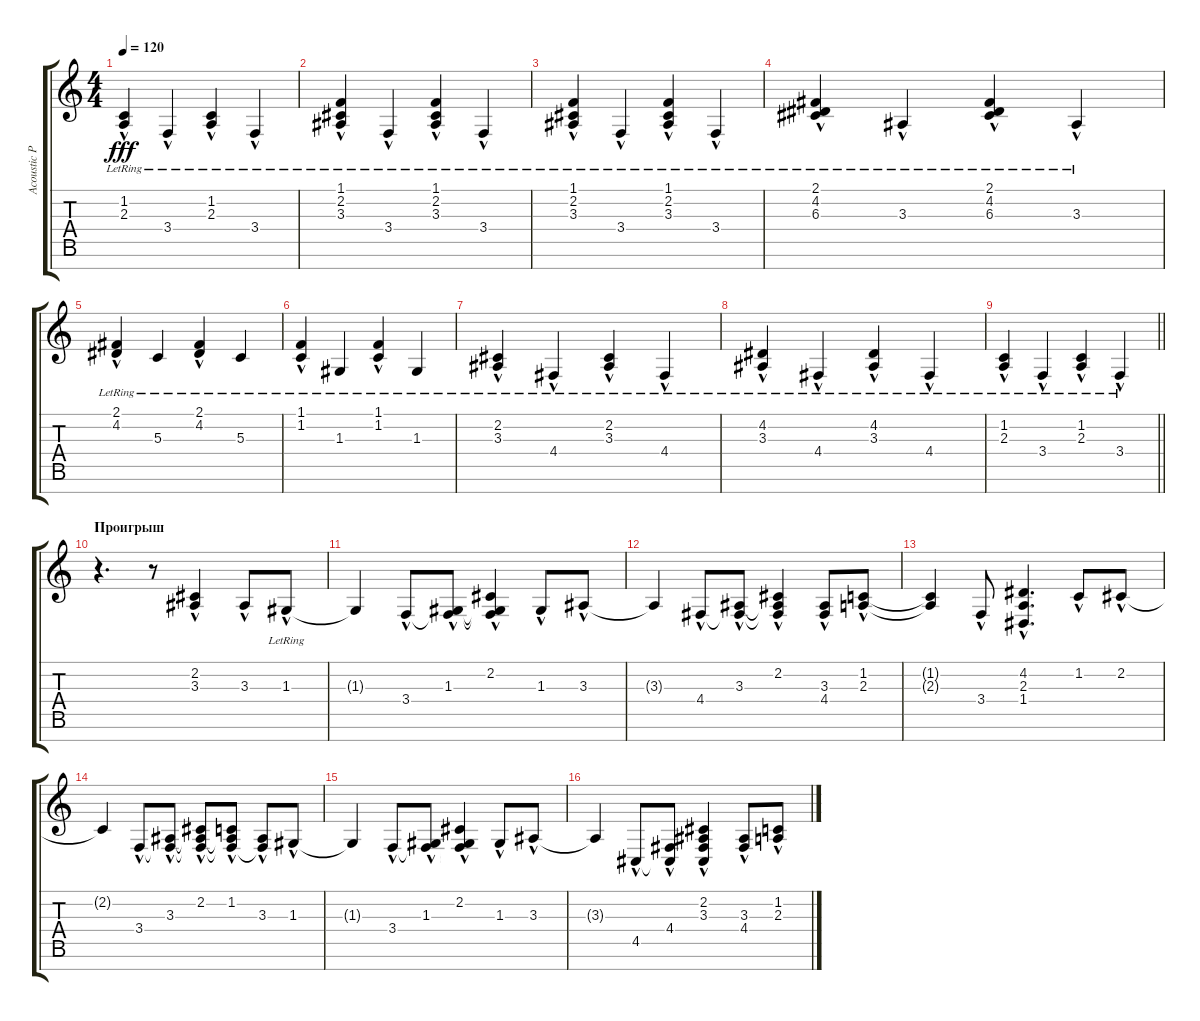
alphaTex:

\track ("Acoustic Piano (Staff 1)" "Acoustic P") {instrument brightacousticpiano}
\staff {score tabs}
\tuning (E4 B3 G3 D3 A2 E2 B1) {hide}
\ts (4 4)
\tempo 120
\clef g2
\ks c
(1.2{hac lr} 2.3{hac lr}).4{dy fff} 3.4{hac lr}.4 (1.2{hac lr} 2.3{hac lr}).4 3.4{hac lr}.4 |
(1.1{lr} 2.2{hac lr} 3.3{hac lr}).4 3.4{hac lr}.4 (1.1{lr} 2.2{hac lr} 3.3{hac lr}).4 3.4{hac lr}.4 |
(1.1{lr} 2.2{hac lr} 3.3{hac lr}).4 3.4{hac lr}.4 (1.1{lr} 2.2{hac lr} 3.3{hac lr}).4 3.4{hac lr}.4 |
(2.1{hac lr} 4.2{hac lr} 6.3{hac lr}).4 3.3{hac lr}.4 (2.1{hac lr} 4.2{hac lr} 6.3{hac lr}).4 3.3{hac lr}.4 |
(2.1{hac lr} 4.2{hac lr}).4 5.3{lr}.4 (2.1{hac lr} 4.2{hac lr}).4 5.3{lr}.4 |
(1.1{hac lr} 1.2{hac lr}).4 1.3{lr}.4 (1.1{hac lr} 1.2{hac lr}).4 1.3{lr}.4 |
(2.2{hac lr} 3.3{hac lr}).4 4.4{hac lr}.4 (2.2{hac lr} 3.3{hac lr}).4 4.4{hac lr}.4 |
(4.2{hac lr} 3.3{hac lr}).4 4.4{hac lr}.4 (4.2{hac lr} 3.3{hac lr}).4 4.4{hac lr}.4 |
\barLineRight lightlight
(1.2{hac lr} 2.3{hac lr}).4 3.4{hac lr}.4 (1.2{hac lr} 2.3{hac lr}).4 3.4{hac lr}.4 |
\section ("" "Проигрыш")
r.4{d} r.8 (2.2{hac} 3.3{hac}).4 3.3{hac}.8 1.3{hac lr}.8 |
1.3{t}.4 3.4{hac}.8 (1.3{hac} 3.4{t}).8 (2.2{hac} 1.3{t} 3.4{t}).4 1.3{hac}.8 3.3{hac}.8 |
3.3{t}.4 4.4{hac}.8 (3.3{hac} 4.4{t}).8 (2.2{hac} 3.3{t} 4.4{t}).4 (3.3{hac} 4.4{hac}).8 (1.2{hac} 2.3{hac}).8 |
(1.2{t} 2.3{t}).4 3.4{hac}.8 (4.2{hac} 2.3{hac} 1.4{hac}).4{d} 1.2{hac}.8 2.2{hac}.8 |
2.2{t}.4 3.4{hac}.8 (3.3{hac} 3.4{t}).8 (2.2{hac} 3.3{t} 3.4{t}).8 (1.2{hac} 3.3{t} 3.4{t}).8 (3.3{hac} 3.4{t}).8 1.3{hac}.8 |
1.3{t}.4 3.4{hac}.8 (1.3{hac} 3.4{t}).8 (2.2{hac} 1.3{t} 3.4{t}).4 1.3{hac}.8 3.3{hac}.8 |
3.3{t}.4 4.5{hac}.8 (4.4{hac} 4.5{t}).8 (2.2{hac} 3.3{hac} 4.4{t} 4.5{t}).4 (3.3{hac} 4.4{hac}).8 (1.2{hac} 2.3{hac}).8
